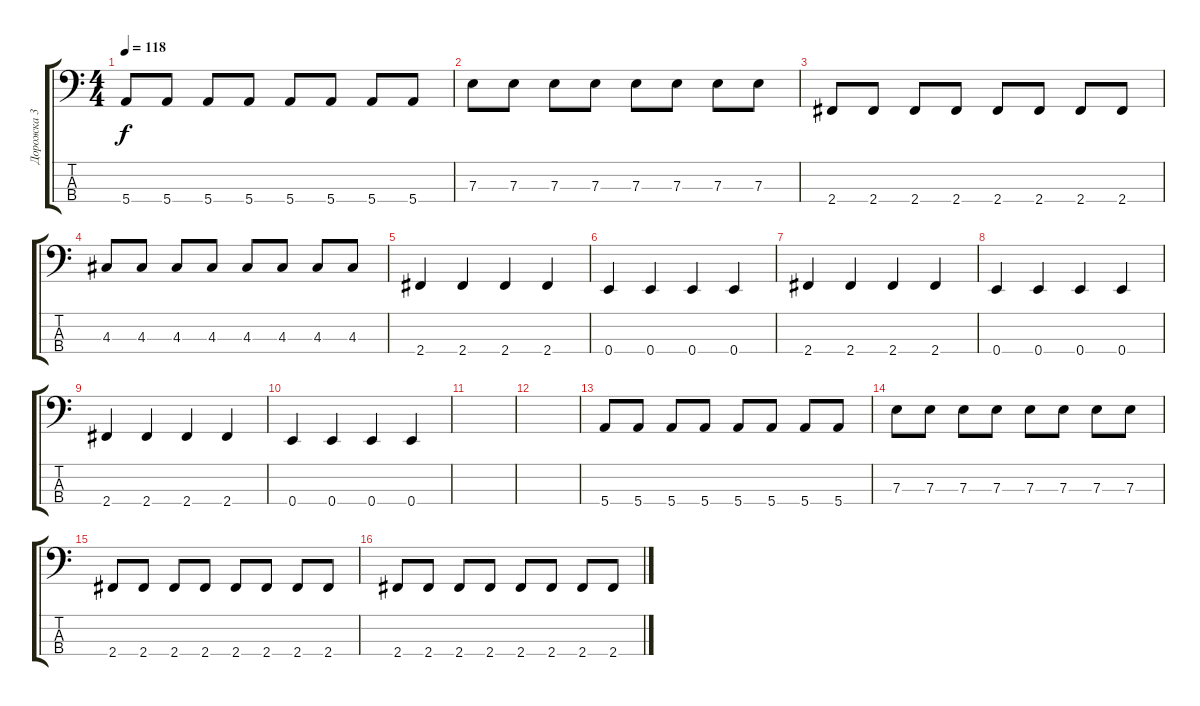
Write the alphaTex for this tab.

\track ("Дорожка 3" "Дорожка 3") {solo instrument electricbassfinger}
\staff {score tabs}
\tuning (G2 D2 A1 E1) {hide}
\ts (4 4)
\tempo 118
\clef f4
\ks c
5.4.8{dy f} 5.4.8 5.4.8 5.4.8 5.4.8 5.4.8 5.4.8 5.4.8 |
7.3.8 7.3.8 7.3.8 7.3.8 7.3.8 7.3.8 7.3.8 7.3.8 |
2.4.8 2.4.8 2.4.8 2.4.8 2.4.8 2.4.8 2.4.8 2.4.8 |
4.3.8 4.3.8 4.3.8 4.3.8 4.3.8 4.3.8 4.3.8 4.3.8 |
2.4.4 2.4.4 2.4.4 2.4.4 |
0.4.4 0.4.4 0.4.4 0.4.4 |
2.4.4 2.4.4 2.4.4 2.4.4 |
0.4.4 0.4.4 0.4.4 0.4.4 |
2.4.4 2.4.4 2.4.4 2.4.4 |
0.4.4 0.4.4 0.4.4 0.4.4 |
|
|
5.4.8 5.4.8 5.4.8 5.4.8 5.4.8 5.4.8 5.4.8 5.4.8 |
7.3.8 7.3.8 7.3.8 7.3.8 7.3.8 7.3.8 7.3.8 7.3.8 |
2.4.8 2.4.8 2.4.8 2.4.8 2.4.8 2.4.8 2.4.8 2.4.8 |
2.4.8 2.4.8 2.4.8 2.4.8 2.4.8 2.4.8 2.4.8 2.4.8
